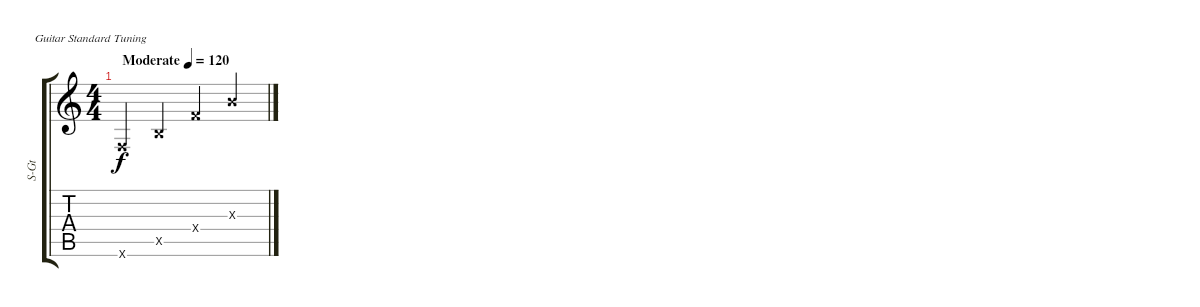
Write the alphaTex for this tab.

\bracketExtendMode groupsimilarinstruments
\otherSystemsTrackNameOrientation horizontal
\track ("Track 1" "S-Gt") {instrument acousticguitarsteel}
\staff {score tabs}
\tuning (E4 B3 G3 D3 A2 E2)
\ts (4 4)
\beaming (8 2 2 2 2)
\tempo (120 "Moderate")
\clef g2
\ks c
1.6{x}.4{dy f instrument acousticguitarsteel beam Up} 2.5{x}.4{beam Up} 3.4{x}.4{beam Up} 4.3{x}.4{beam Up}
